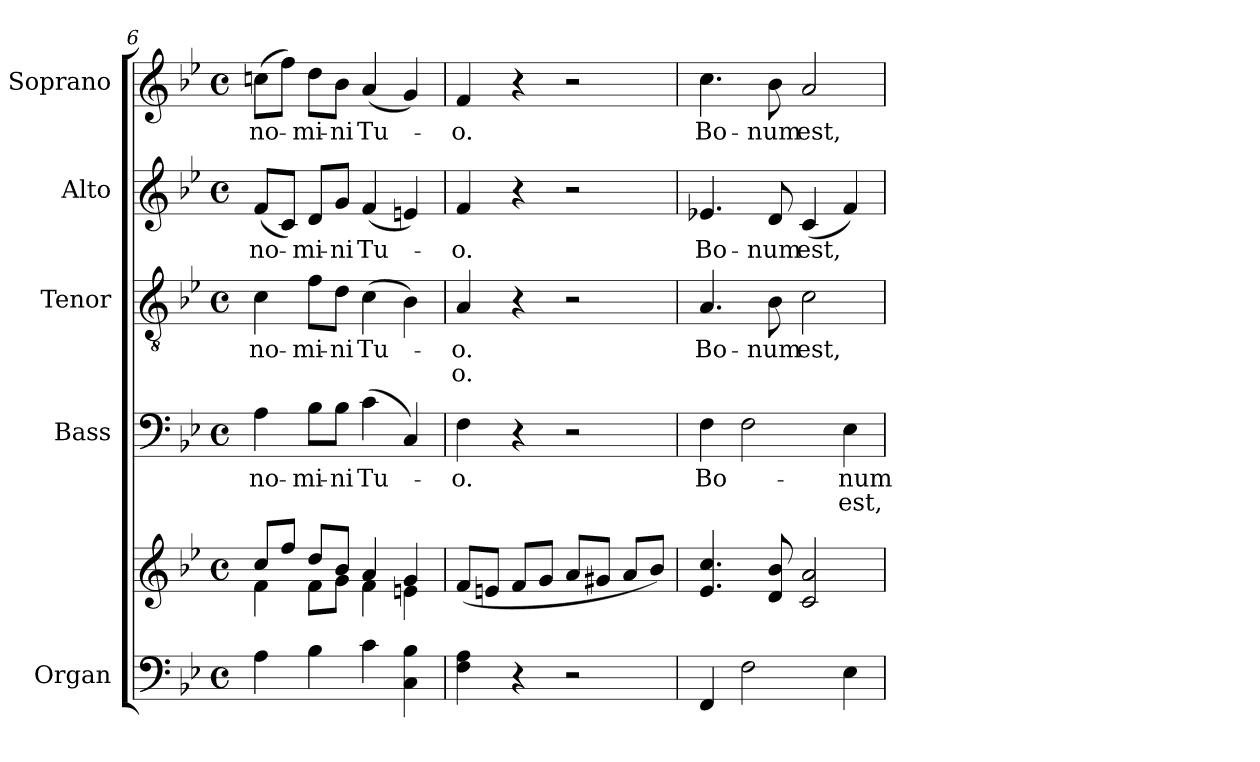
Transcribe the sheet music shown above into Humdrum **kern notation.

**kern	**kern	**kern	**text	**text	**kern	**text	**text	**kern	**text	**kern	**text
*part5	*part5	*part4	*part4	*part4	*part3	*part3	*part3	*part2	*part2	*part1	*part1
*staff6	*staff5	*staff4	*staff4	*staff4	*staff3	*staff3	*staff3	*staff2	*staff2	*staff1	*staff1
*I"Organ	*	*I"Bass	*	*	*I"Tenor	*	*	*I"Alto	*	*I"Soprano	*
*I'Org.	*	*I'B.	*	*	*I'T.	*	*	*I'A.	*	*I'S.	*
*clefF4	*clefG2	*clefF4	*	*	*clefGv2	*	*	*clefG2	*	*clefG2	*
*	*	*	*	*	*ITrd7c12	*	*	*	*	*	*
*k[b-e-]	*k[b-e-]	*k[b-e-]	*	*	*k[b-e-]	*	*	*k[b-e-]	*	*k[b-e-]	*
*B-:	*B-:	*B-:	*	*	*B-:	*	*	*B-:	*	*B-:	*
*M4/4	*M4/4	*M4/4	*	*	*M4/4	*	*	*M4/4	*	*M4/4	*
*met(c)	*met(c)	*met(c)	*	*	*met(c)	*	*	*met(c)	*	*met(c)	*
=6	=6	=6	=6	=6	=6	=6	=6	=6	=6	=6	=6
*	*^	*	*	*	*	*	*	*	*	*	*
!	!	!	!	!LO:LY:b:color=#000000	!	!	!	!	!	!	!	!
!	!	!	!	!	!	!	!LO:LY:b:color=#000000	!	!	!	!	!
!	!	!	!	!	!	!	!	!	!	!LO:LY:b:color=#000000	!	!
!	!	!	!	!	!	!	!	!	!	!	!	!LO:LY:b:color=#000000
4Ai\	8cci/L	4fi\	4Ai\	no-	.	4Ci\	no-	.	(8fi/L	no-	(8ccni\L	no-
.	8ffi/J	.	.	.	.	.	.	.	8ci/J)	.	8ffi\J)	.
!	!	!	!	!LO:LY:b:color=#000000	!	!	!	!	!	!	!	!
!	!	!	!	!	!	!	!LO:LY:b:color=#000000	!	!	!	!	!
!	!	!	!	!	!	!	!	!	!	!LO:LY:b:color=#000000	!	!
!	!	!	!	!	!	!	!	!	!	!	!	!LO:LY:b:color=#000000
4B-i\	8ddi/L	8fi\L	8B-i\L	-mi-	.	8Fi\L	-mi-	.	8di/L	-mi-	8ddi\L	-mi-
!	!	!	!	!LO:LY:b:color=#000000	!	!	!	!	!	!	!	!
!	!	!	!	!	!	!	!LO:LY:b:color=#000000	!	!	!	!	!
!	!	!	!	!	!	!	!	!	!	!LO:LY:b:color=#000000	!	!
!	!	!	!	!	!	!	!	!	!	!	!	!LO:LY:b:color=#000000
.	8b-i/J	8gi\J	8B-i\J	-ni	.	8Di\J	-ni	.	8gi/J	-ni	8b-i\J	-ni
!	!	!	!	!LO:LY:b:color=#000000	!	!	!	!	!	!	!	!
!	!	!	!	!	!	!	!LO:LY:b:color=#000000	!	!	!	!	!
!	!	!	!	!	!	!	!	!	!	!LO:LY:b:color=#000000	!	!
!	!	!	!	!	!	!	!	!	!	!	!	!LO:LY:b:color=#000000
4ci\	4ai/	4fi\	(4ci\	Tu-	.	(4Ci\	Tu-	.	(4fi/	Tu-	(4ai/	Tu-
4Ci\ 4B-i	4gi/	4eni\	4Ci/)	.	.	4BB-i\)	.	.	4eni/)	.	4gi/)	.
*	*v	*v	*	*	*	*	*	*	*	*	*	*
!!LO:LB:g=z
=7	=7	=7	=7	=7	=7	=7	=7	=7	=7	=7	=7
*	*^	*	*	*	*	*	*	*	*	*	*
!	!	!	!	!LO:LY:b:color=#000000	!	!	!	!	!	!	!	!
*	*v	*v	*	*	*	*	*	*	*	*	*	*
*	*^	*	*	*	*	*	*	*	*	*	*
!	!	!	!	!	!	!	!LO:LY:b:color=#000000	!LO:LY:b:color=#000000	!	!	!	!
*	*v	*v	*	*	*	*	*	*	*	*	*	*
*	*^	*	*	*	*	*	*	*	*	*	*
!	!	!	!	!	!	!	!	!	!	!LO:LY:b:color=#000000	!	!
*	*v	*v	*	*	*	*	*	*	*	*	*	*
*	*^	*	*	*	*	*	*	*	*	*	*
!	!	!	!	!	!	!	!	!	!	!	!	!LO:LY:b:color=#000000
*	*v	*v	*	*	*	*	*	*	*	*	*	*
4Fi\ 4Ai	(8fi/L	4Fi\	-o.	.	4AAi/	-o.	o.	4fi/	-o.	4fi/	-o.
.	8eni/J	.	.	.	.	.	.	.	.	.	.
4r	8fi/L	4r	.	.	4r	.	.	4r	.	4r	.
.	8gi/J	.	.	.	.	.	.	.	.	.	.
2r	8ai/L	2r	.	.	2r	.	.	2r	.	2r	.
.	8g#Xi/J	.	.	.	.	.	.	.	.	.	.
.	8ai/L	.	.	.	.	.	.	.	.	.	.
.	8b-i/J)	.	.	.	.	.	.	.	.	.	.
=8	=8	=8	=8	=8	=8	=8	=8	=8	=8	=8	=8
!	!	!	!LO:LY:b:color=#000000	!	!	!	!	!	!	!	!
!	!	!	!	!	!	!LO:LY:b:color=#000000	!	!	!	!	!
!	!	!	!	!	!	!	!	!	!LO:LY:b:color=#000000	!	!
!	!	!	!	!	!	!	!	!	!	!	!LO:LY:b:color=#000000
4FFi/	4.e-i/ 4.cci	4Fi\	Bo-	.	4.AAi/	Bo-	.	4.e-Xi/	Bo-	4.cci\	Bo-
2Fi\	.	2Fi\	.	.	.	.	.	.	.	.	.
!	!	!	!	!	!	!LO:LY:b:color=#000000	!	!	!	!	!
!	!	!	!	!	!	!	!	!	!LO:LY:b:color=#000000	!	!
!	!	!	!	!	!	!	!	!	!	!	!LO:LY:b:color=#000000
.	8di/ 8b-i	.	.	.	8BB-i\	-num	.	8di/	-num	8b-i\	-num
!	!	!	!	!	!	!LO:LY:b:color=#000000	!	!	!	!	!
!	!	!	!	!	!	!	!	!	!LO:LY:b:color=#000000	!	!
!	!	!	!	!	!	!	!	!	!	!	!LO:LY:b:color=#000000
.	2ci/ 2ai	.	.	.	2Ci\	est,	.	(4ci/	est,	2ai/	est,
!	!	!	!LO:LY:b:color=#000000	!LO:LY:b:color=#000000	!	!	!	!	!	!	!
4E-i\	.	4E-i\	-num	est,	.	.	.	4fi/)	.	.	.
=	=	=	=	=	=	=	=	=	=	=	=
*-	*-	*-	*-	*-	*-	*-	*-	*-	*-	*-	*-
